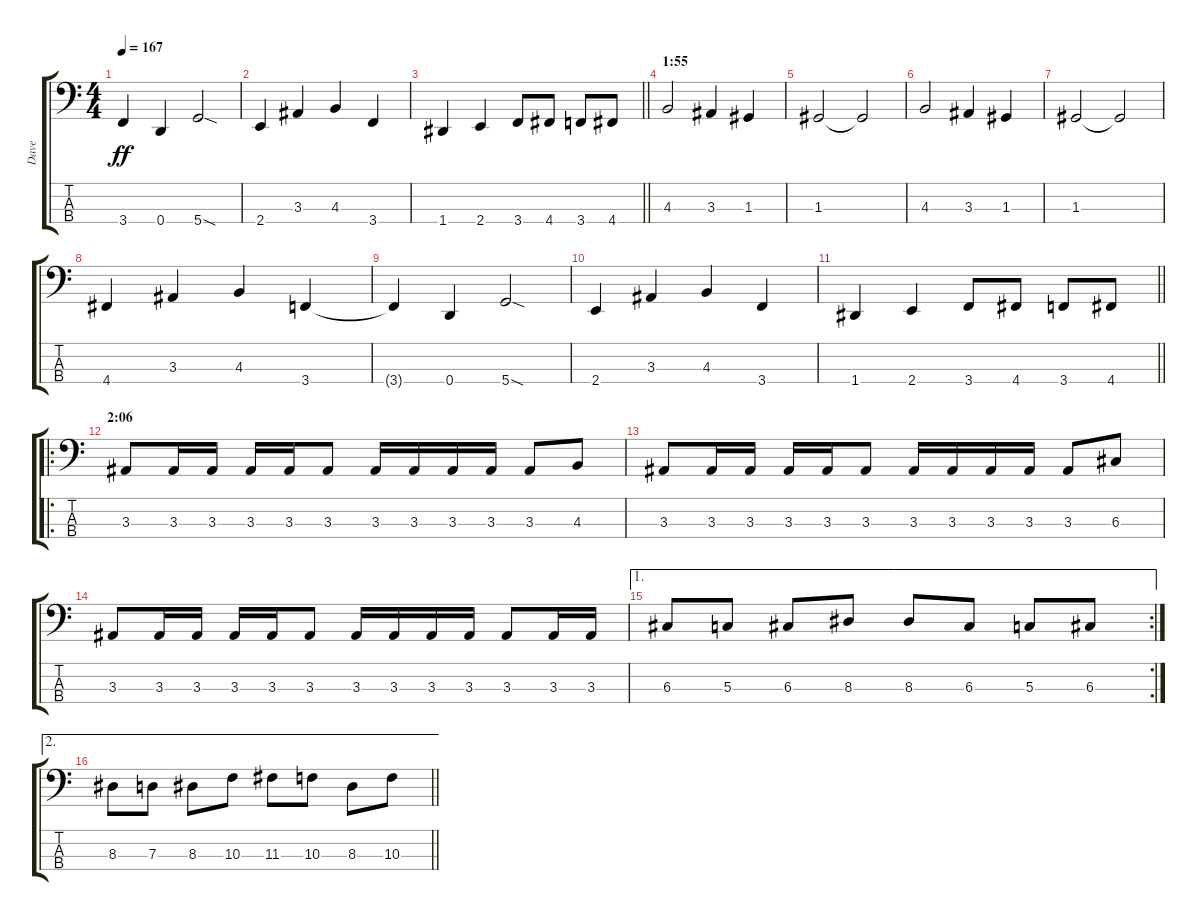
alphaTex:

\track ("Dave" "Dave") {instrument electricbasspick}
\staff {score tabs}
\tuning (F2 C2 G1 D1) {hide}
\ts (4 4)
\tempo 167
\clef f4
\ks c
3.4{t}.4{dy ff} 0.4.4 5.4{sod}.2 |
2.4.4 3.3.4 4.3.4 3.4.4 |
\barLineRight lightlight
1.4.4 2.4.4 3.4.8 4.4.8 3.4.8 4.4.8 |
\section ("" "1:55")
4.3.2 3.3.4 1.3.4 |
1.3.2 1.3{t}.2 |
4.3.2 3.3.4 1.3.4 |
1.3.2 1.3{t}.2 |
4.4.4 3.3.4 4.3.4 3.4.4 |
3.4{t}.4 0.4.4 5.4{sod}.2 |
2.4.4 3.3.4 4.3.4 3.4.4 |
\barLineRight lightlight
1.4.4 2.4.4 3.4.8 4.4.8 3.4.8 4.4.8 |
\ro
\section ("" "2:06")
3.3.8 3.3.16 3.3.16 3.3.16 3.3.16 3.3.8 3.3.16 3.3.16 3.3.16 3.3.16 3.3.8 4.3.8 |
3.3.8 3.3.16 3.3.16 3.3.16 3.3.16 3.3.8 3.3.16 3.3.16 3.3.16 3.3.16 3.3.8 6.3.8 |
3.3.8 3.3.16 3.3.16 3.3.16 3.3.16 3.3.8 3.3.16 3.3.16 3.3.16 3.3.16 3.3.8 3.3.16 3.3.16 |
\ae 1
\rc 2
6.3.8 5.3.8 6.3.8 8.3.8 8.3.8 6.3.8 5.3.8 6.3.8 |
\ae 2
\barLineRight lightlight
8.3.8 7.3.8 8.3.8 10.3.8 11.3.8 10.3.8 8.3.8 10.3.8
